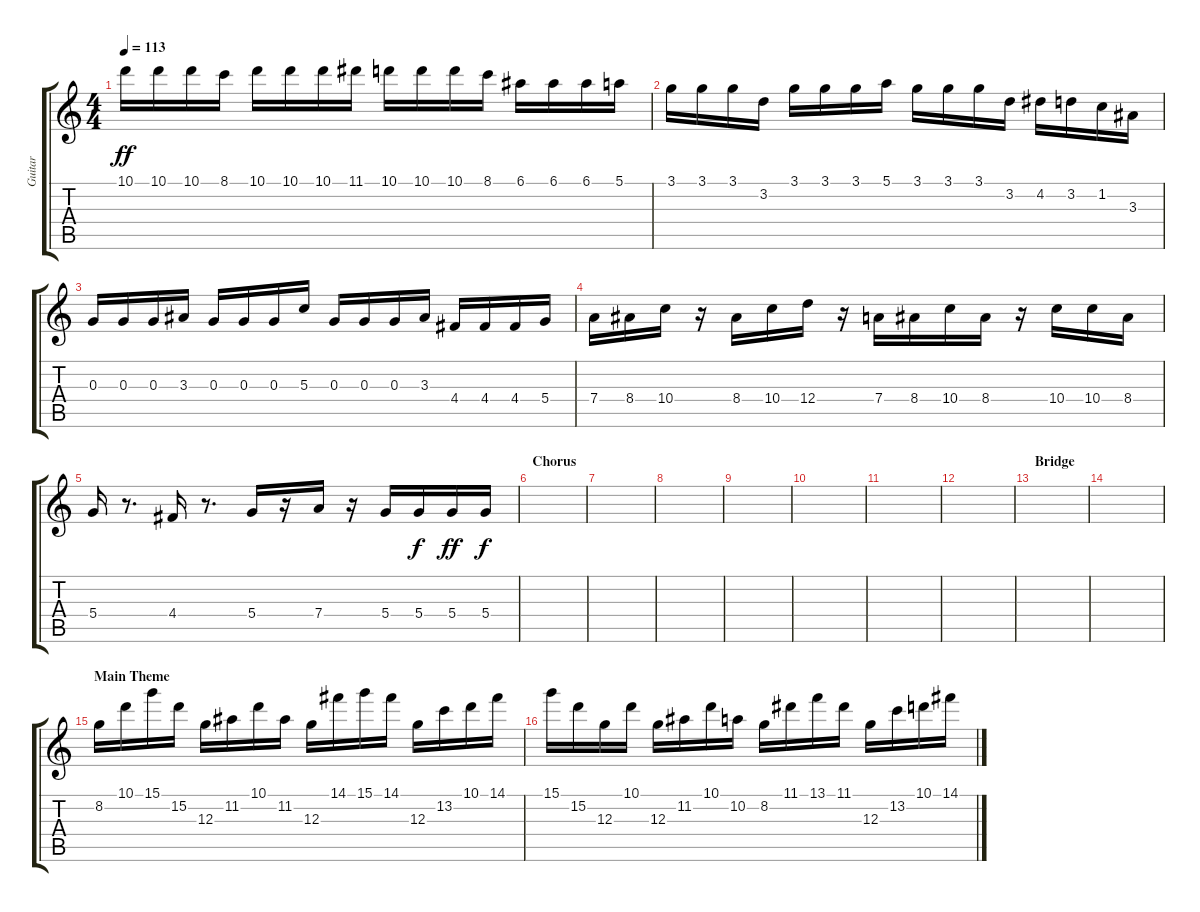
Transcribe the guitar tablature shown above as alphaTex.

\track ("Guitar" "Guitar") {instrument overdrivenguitar}
\staff {score tabs}
\tuning (E4 B3 G3 D3 A2 E2) {hide}
\ts (4 4)
\tempo 113
\clef g2
\ks c
10.1.16{dy ff volume 14 balance 11} 10.1.16 10.1.16 8.1.16 10.1.16 10.1.16 10.1.16 11.1.16 10.1.16 10.1.16 10.1.16 8.1.16 6.1.16 6.1.16 6.1.16 5.1.16 |
3.1.16 3.1.16 3.1.16 3.2.16 3.1.16 3.1.16 3.1.16 5.1.16 3.1.16 3.1.16 3.1.16 3.2.16 4.2.16 3.2.16 1.2.16 3.3.16 |
0.3.16 0.3.16 0.3.16 3.3.16 0.3.16 0.3.16 0.3.16 5.3.16 0.3.16 0.3.16 0.3.16 3.3.16 4.4.16 4.4.16 4.4.16 5.4.16 |
7.4.16 8.4.16 10.4.16 r.16 8.4.16 10.4.16 12.4.16 r.16 7.4.16 8.4.16 10.4.16 8.4.16 r.16 10.4.16 10.4.16 8.4.16 |
5.4.16 r.8{d} 4.4.16 r.8{d} 5.4.16 r.16 7.4.16 r.16 5.4.16 5.4.16{dy f} 5.4.16{dy ff} 5.4.16{dy f} |
\section ("" "Chorus")
|
|
|
|
|
|
|
\section ("" "Bridge")
|
|
\section ("" "Main Theme")
8.2.16{volume 15 balance 8 instrument overdrivenguitar} 10.1.16 15.1.16 15.2.16 12.3.16 11.2.16 10.1.16 11.2.16 12.3.16 14.1.16 15.1.16 14.1.16 12.3.16 13.2.16 10.1.16 14.1.16 |
15.1.16 15.2.16 12.3.16 10.1.16 12.3.16 11.2.16 10.1.16 10.2.16 8.2.16 11.1.16 13.1.16 11.1.16 12.3.16 13.2.16 10.1.16 14.1.16
